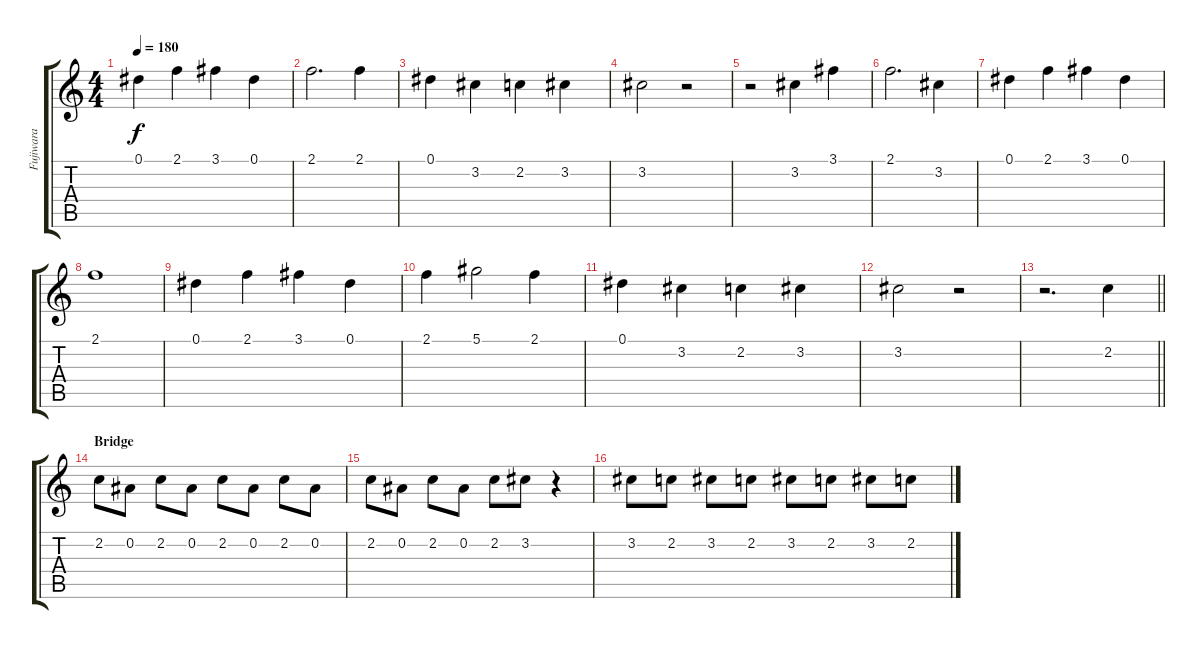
\track ("Fujiwara" "Fujiwara") {instrument electricguitarjazz}
\staff {score tabs}
\tuning (Eb4 Bb3 Gb3 Db3 Ab2 Eb2) {hide}
\ts (4 4)
\tempo 180
\clef g2
\ks c
0.1.4{dy f} 2.1.4 3.1.4 0.1.4 |
2.1.2{d} 2.1.4 |
0.1.4 3.2.4 2.2.4 3.2.4 |
3.2.2 r.2 |
r.2 3.2.4 3.1.4 |
2.1.2{d} 3.2.4 |
0.1.4 2.1.4 3.1.4 0.1.4 |
2.1.1 |
0.1.4 2.1.4 3.1.4 0.1.4 |
2.1.4 5.1.2 2.1.4 |
0.1.4 3.2.4 2.2.4 3.2.4 |
3.2.2 r.2 |
\barLineRight lightlight
r.2{d} 2.2.4 |
\section ("" "Bridge")
2.2.8 0.2.8 2.2.8 0.2.8 2.2.8 0.2.8 2.2.8 0.2.8 |
2.2.8 0.2.8 2.2.8 0.2.8 2.2.8 3.2.8 r.4 |
3.2.8 2.2.8 3.2.8 2.2.8 3.2.8 2.2.8 3.2.8 2.2.8
